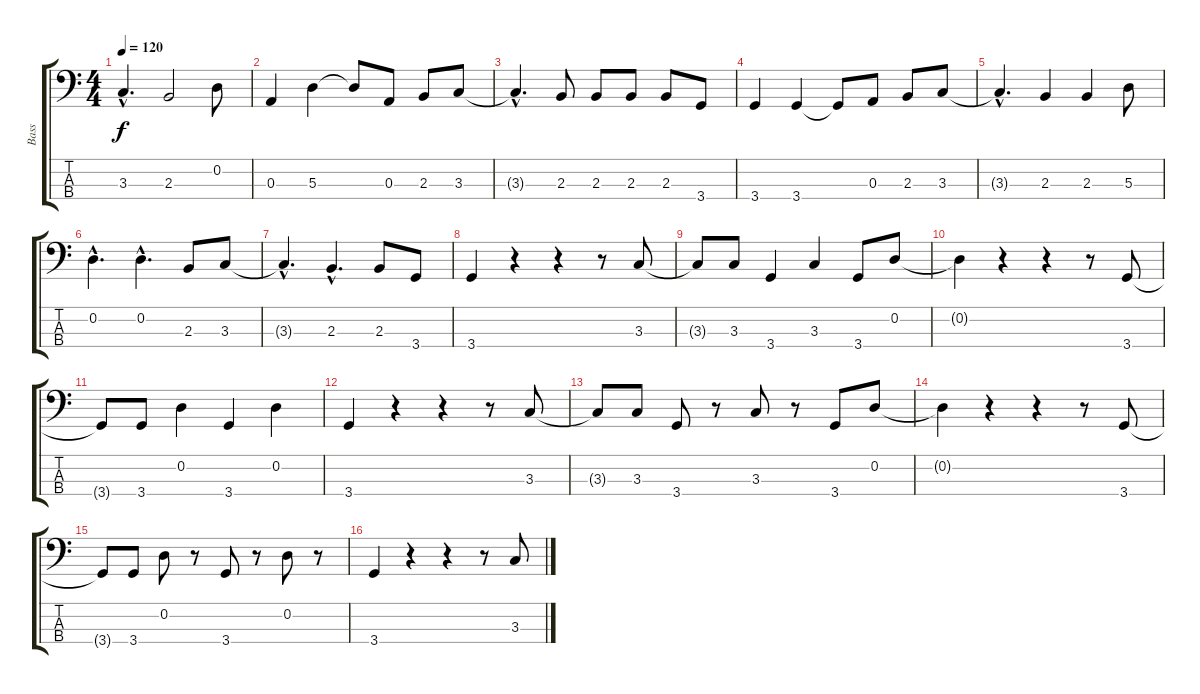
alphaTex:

\track ("Bass" "Bass") {instrument electricbasspick}
\staff {score tabs}
\tuning (G2 D2 A1 E1) {hide}
\ts (4 4)
\tempo 120
\clef f4
\ks c
3.3{hac t}.4{d dy f} 2.3.2 0.2.8 |
0.3.4 5.3.4 5.3{t}.8 0.3.8 2.3.8 3.3.8 |
3.3{hac t}.4{d} 2.3.8 2.3.8 2.3.8 2.3.8 3.4.8 |
3.4.4 3.4.4 3.4{t}.8 0.3.8 2.3.8 3.3.8 |
3.3{hac t}.4{d} 2.3.4 2.3.4 5.3.8 |
0.2{hac}.4{d} 0.2{hac}.4{d} 2.3.8 3.3.8 |
3.3{hac t}.4{d} 2.3{hac}.4{d} 2.3.8 3.4.8 |
3.4.4 r.4 r.4 r.8 3.3.8 |
3.3{t}.8 3.3.8 3.4.4 3.3.4 3.4.8 0.2.8 |
0.2{t}.4 r.4 r.4 r.8 3.4.8 |
3.4{t}.8 3.4.8 0.2.4 3.4.4 0.2.4 |
3.4.4 r.4 r.4 r.8 3.3.8 |
3.3{t}.8 3.3.8 3.4.8 r.8 3.3.8 r.8 3.4.8 0.2.8 |
0.2{t}.4 r.4 r.4 r.8 3.4.8 |
3.4{t}.8 3.4.8 0.2.8 r.8 3.4.8 r.8 0.2.8 r.8 |
3.4.4 r.4 r.4 r.8 3.3.8
